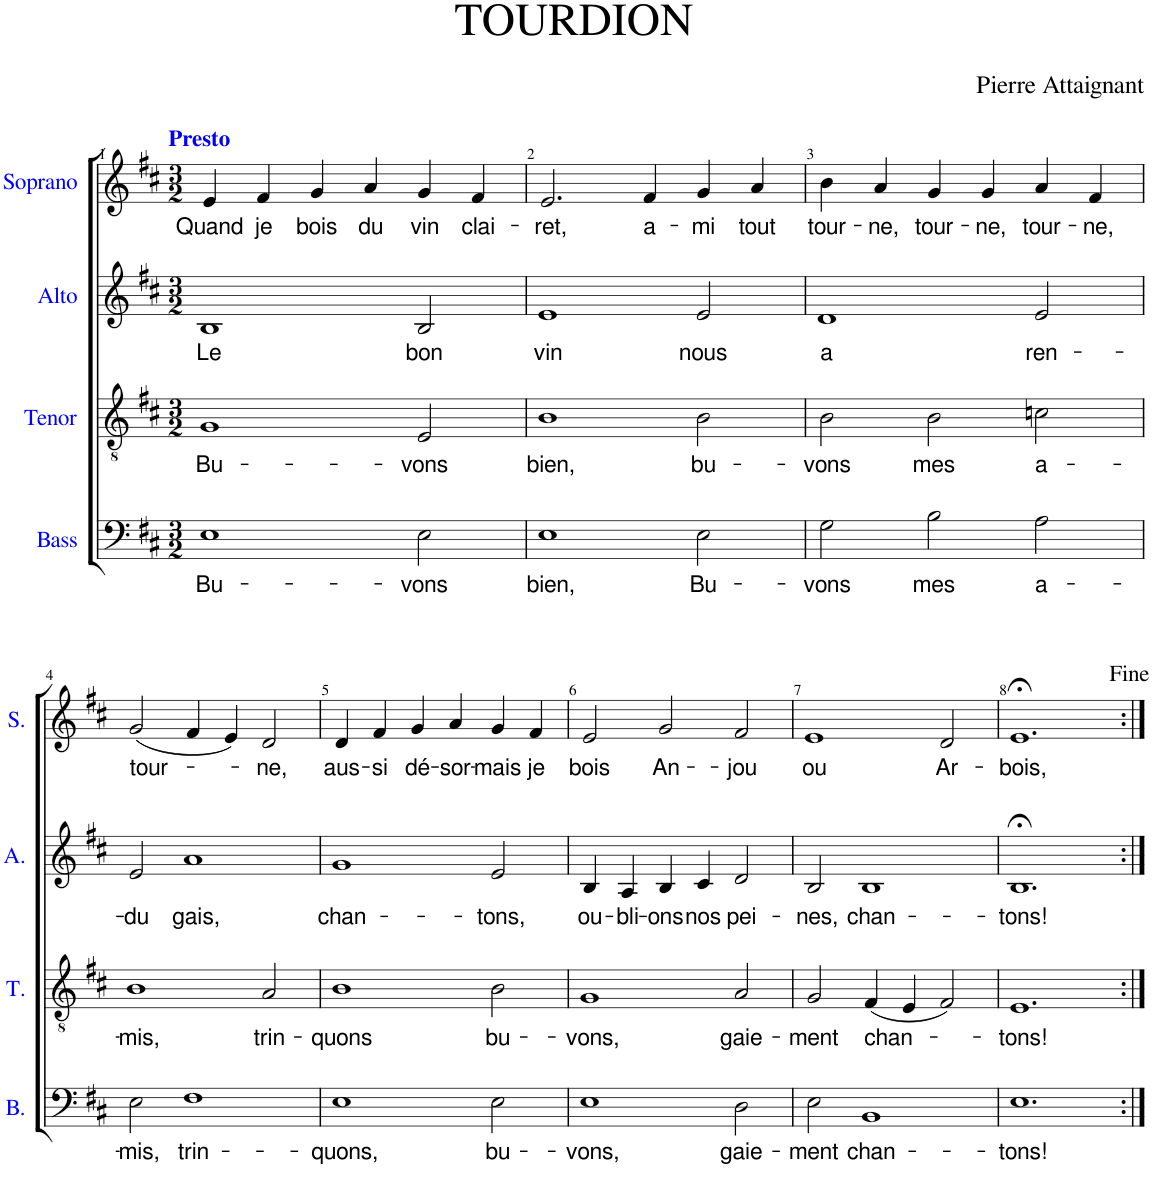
**kern	**text	**kern	**text	**kern	**text	**kern	**text
*part4	*part4	*part3	*part3	*part2	*part2	*part1	*part1
*staff4	*staff4	*staff3	*staff3	*staff2	*staff2	*staff1	*staff1
*I"Bass	*	*I"Tenor	*	*I"Alto	*	*I"Soprano	*
*I'B.	*	*I'T.	*	*I'A.	*	*I'S.	*
*clefF4	*	*clefGv2	*	*clefG2	*	*clefG2	*
*k[f#c#]	*	*k[f#c#]	*	*k[f#c#]	*	*k[f#c#]	*
*M3/2	*	*M3/2	*	*M3/2	*	*M3/2	*
=1	=1	=1	=1	=1	=1	=1	=1
!	!	!	!	!	!	!LO:TX:a:B:color=#0000FF:t=Presto	!
!	!LO:LY:b	!	!LO:LY:b	!	!LO:LY:b	!	!LO:LY:b
1E	Bu-	1G	Bu-	1B	Le	4e/	Quand
!	!	!	!	!	!	!	!LO:LY:b
.	.	.	.	.	.	4f#/	je
!	!	!	!	!	!	!	!LO:LY:b
.	.	.	.	.	.	4g/	bois
!	!	!	!	!	!	!	!LO:LY:b
.	.	.	.	.	.	4a/	du
!	!LO:LY:b	!	!LO:LY:b	!	!LO:LY:b	!	!LO:LY:b
2E\	-vons	2E/	-vons	2B/	bon	4g/	vin
!	!	!	!	!	!	!	!LO:LY:b
.	.	.	.	.	.	4f#/	clai-
=2	=2	=2	=2	=2	=2	=2	=2
!	!LO:LY:b	!	!LO:LY:b	!	!LO:LY:b	!	!LO:LY:b
1E	bien,	1B	bien,	1e	vin	2.e/	-ret,
!	!	!	!	!	!	!	!LO:LY:b
.	.	.	.	.	.	4f#/	a-
!	!LO:LY:b	!	!LO:LY:b	!	!LO:LY:b	!	!LO:LY:b
2E\	Bu-	2B\	bu-	2e/	nous	4g/	-mi
!	!	!	!	!	!	!	!LO:LY:b
.	.	.	.	.	.	4a/	tout
=3	=3	=3	=3	=3	=3	=3	=3
!	!LO:LY:b	!	!LO:LY:b	!	!LO:LY:b	!	!LO:LY:b
2G\	-vons	2B\	-vons	1d	a	4b\	tour-
!	!	!	!	!	!	!	!LO:LY:b
.	.	.	.	.	.	4a/	-ne,
!	!LO:LY:b	!	!LO:LY:b	!	!	!	!LO:LY:b
2B\	mes	2B\	mes	.	.	4g/	tour-
!	!	!	!	!	!	!	!LO:LY:b
.	.	.	.	.	.	4g/	-ne,
!	!LO:LY:b	!	!LO:LY:b	!	!LO:LY:b	!	!LO:LY:b
2A\	a-	2cn\	a-	2e/	ren-	4a/	tour-
!	!	!	!	!	!	!	!LO:LY:b
.	.	.	.	.	.	4f#/	-ne,
!!LO:LB:g=z
=4	=4	=4	=4	=4	=4	=4	=4
!	!LO:LY:b	!	!LO:LY:b	!	!LO:LY:b	!	!LO:LY:b
2E\	-mis,	1B	-mis,	2e/	-du	(2g/	tour-
!	!LO:LY:b	!	!	!	!LO:LY:b	!	!
1F#	trin-	.	.	1a	gais,	4f#/	.
.	.	.	.	.	.	4e/)	.
!	!	!	!LO:LY:b	!	!	!	!LO:LY:b
.	.	2A/	trin-	.	.	2d/	-ne,
=5	=5	=5	=5	=5	=5	=5	=5
!	!LO:LY:b	!	!LO:LY:b	!	!LO:LY:b	!	!LO:LY:b
1E	-quons,	1B	-quons	1g	chan-	4d/	aus-
!	!	!	!	!	!	!	!LO:LY:b
.	.	.	.	.	.	4f#/	-si
!	!	!	!	!	!	!	!LO:LY:b
.	.	.	.	.	.	4g/	dé-
!	!	!	!	!	!	!	!LO:LY:b
.	.	.	.	.	.	4a/	-sor-
!	!LO:LY:b	!	!LO:LY:b	!	!LO:LY:b	!	!LO:LY:b
2E\	bu-	2B\	bu-	2e/	-tons,	4g/	-mais
!	!	!	!	!	!	!	!LO:LY:b
.	.	.	.	.	.	4f#/	je
=6	=6	=6	=6	=6	=6	=6	=6
!	!LO:LY:b	!	!LO:LY:b	!	!LO:LY:b	!	!LO:LY:b
1E	-vons,	1G	-vons,	4B/	ou-	2e/	bois
!	!	!	!	!	!LO:LY:b	!	!
.	.	.	.	4A/	-bli-	.	.
!	!	!	!	!	!LO:LY:b	!	!LO:LY:b
.	.	.	.	4B/	-ons	2g/	An-
!	!	!	!	!	!LO:LY:b	!	!
.	.	.	.	4c#/	nos	.	.
!	!LO:LY:b	!	!LO:LY:b	!	!LO:LY:b	!	!LO:LY:b
2D\	gaie-	2A/	gaie-	2d/	pei-	2f#/	-jou
=7	=7	=7	=7	=7	=7	=7	=7
!	!LO:LY:b	!	!LO:LY:b	!	!LO:LY:b	!	!LO:LY:b
2E\	-ment	2G/	-ment	2B/	-nes,	1e	ou
!	!LO:LY:b	!	!LO:LY:b	!	!LO:LY:b	!	!
1BB	chan-	(4F#/	chan-	1B	chan-	.	.
.	.	4E/	.	.	.	.	.
!	!	!	!	!	!	!	!LO:LY:b
.	.	2F#/)	.	.	.	2d/	Ar-
=8	=8	=8	=8	=8	=8	=8	=8
!	!LO:LY:b	!	!LO:LY:b	!	!LO:LY:b	!	!LO:LY:b
1.E	-tons!	1.E	-tons!	1.B;<	-tons!	1.e;<	-bois,
=:|!	=:|!	=:|!	=:|!	=:|!	=:|!	=:|!	=:|!
*-	*-	*-	*-	*-	*-	*-	*-
